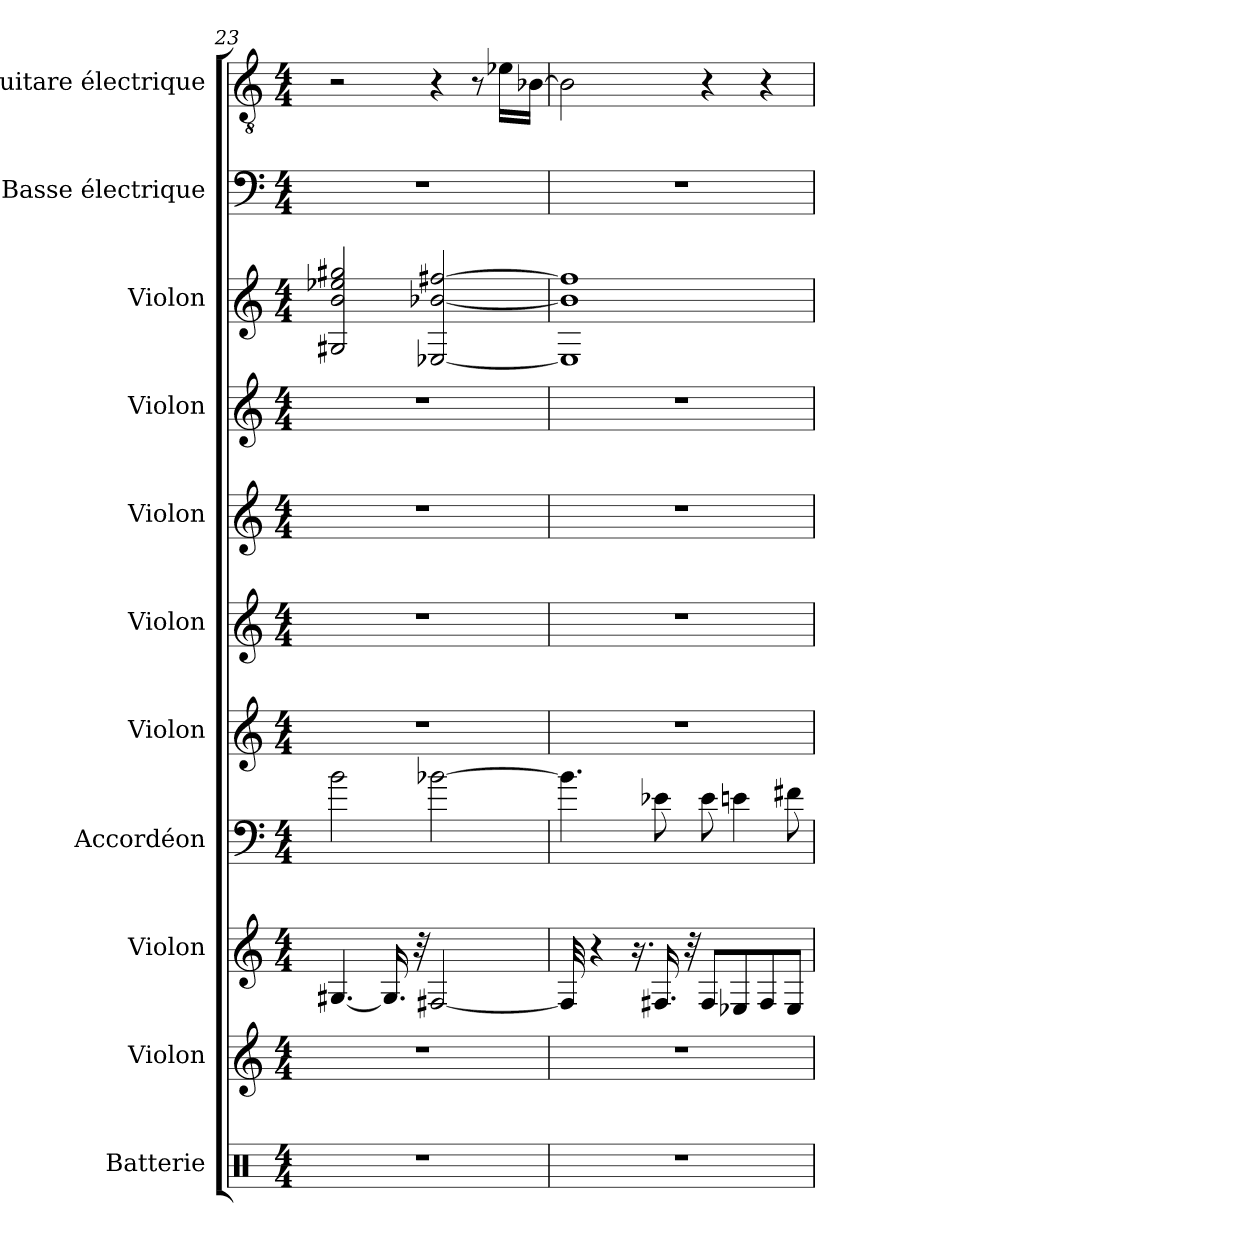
**kern	**kern	**kern	**kern	**kern	**kern	**kern	**kern	**kern	**kern	**kern
*part11	*part10	*part9	*part8	*part7	*part6	*part5	*part4	*part3	*part2	*part1
*staff11	*staff10	*staff9	*staff8	*staff7	*staff6	*staff5	*staff4	*staff3	*staff2	*staff1
*I"Batterie	*I"Violon	*I"Violon	*I"Accordéon	*I"Violon	*I"Violon	*I"Violon	*I"Violon	*I"Violon	*I"Basse électrique	*I"Guitare électrique
*I'Bat.	*I'Vln.	*I'Vln.	*I'Acc.	*I'Vln.	*I'Vln.	*I'Vln.	*I'Vln.	*I'Vln.	*I'B. él.	*I'Guit. El.
*clefX	*clefG2	*clefG2	*clefF4	*clefG2	*clefG2	*clefG2	*clefG2	*clefG2	*clefF4	*clefGv2
*	*	*	*	*	*	*	*	*	*ITrd7c12	*
*k[]	*k[]	*k[]	*k[]	*k[]	*k[]	*k[]	*k[]	*k[]	*k[]	*k[]
*M4/4	*M4/4	*M4/4	*M4/4	*M4/4	*M4/4	*M4/4	*M4/4	*M4/4	*M4/4	*M4/4
=23	=23	=23	=23	=23	=23	=23	=23	=23	=23	=23
1r	1r	[4.G#X/	2b\	1r	1r	1r	1r	2G#X/ 2b/ 2ee-X/ 2gg#X/	1r	2r
.	.	16.G#/]	.	.	.	.	.	.	.	.
.	.	32r	.	.	.	.	.	.	.	.
.	.	[2F#X/	[2b-X\	.	.	.	.	[2E-X/ [2b-X/ [2ff#X/	.	4r
.	.	.	.	.	.	.	.	.	.	8r
.	.	.	.	.	.	.	.	.	.	16e-X\LL
.	.	.	.	.	.	.	.	.	.	[16B-X\JJ
=24	=24	=24	=24	=24	=24	=24	=24	=24	=24	=24
1r	1r	32F#/]	4.b-\]	1r	1r	1r	1r	1E-] 1b-] 1ff#]	1r	2B-\]
.	.	4r	.	.	.	.	.	.	.	.
.	.	16.r	.	.	.	.	.	.	.	.
.	.	16.F#X/	8e-X\	.	.	.	.	.	.	.
.	.	32r	.	.	.	.	.	.	.	.
.	.	8F#/L	8e-\	.	.	.	.	.	.	4r
.	.	8E-X/	4en\	.	.	.	.	.	.	.
.	.	8F#/	.	.	.	.	.	.	.	4r
.	.	8E-/J	8f#X\	.	.	.	.	.	.	.
=	=	=	=	=	=	=	=	=	=	=
*-	*-	*-	*-	*-	*-	*-	*-	*-	*-	*-
